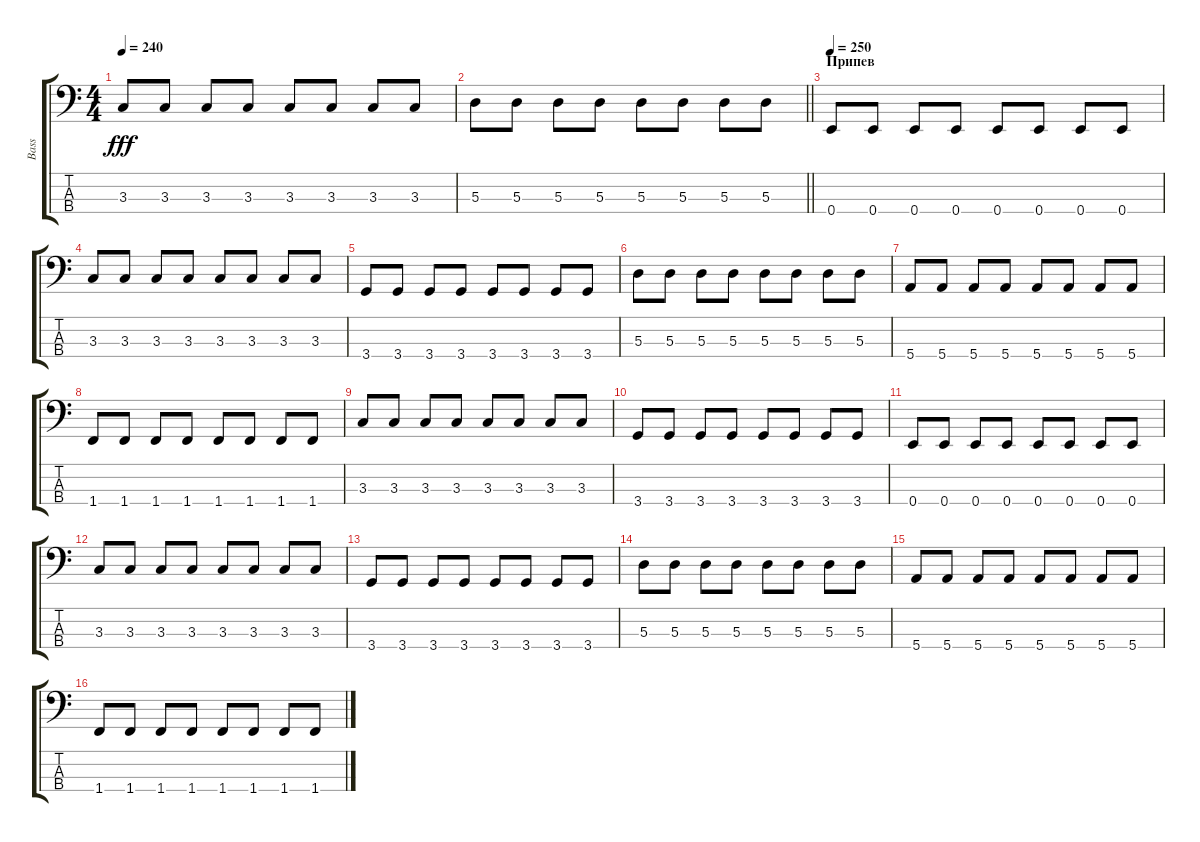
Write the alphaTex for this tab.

\track ("Bass" "Bass") {instrument electricbassfinger}
\staff {score tabs}
\tuning (G2 D2 A1 E1) {hide}
\ts (4 4)
\tempo 240
\clef f4
\ks c
3.3.8{dy fff} 3.3.8 3.3.8 3.3.8 3.3.8 3.3.8 3.3.8 3.3.8 |
\barLineRight lightlight
5.3.8 5.3.8 5.3.8 5.3.8 5.3.8 5.3.8 5.3.8 5.3.8 |
\section ("" "Припев")
\tempo 250
0.4.8 0.4.8 0.4.8 0.4.8 0.4.8 0.4.8 0.4.8 0.4.8 |
3.3.8 3.3.8 3.3.8 3.3.8 3.3.8 3.3.8 3.3.8 3.3.8 |
3.4.8 3.4.8 3.4.8 3.4.8 3.4.8 3.4.8 3.4.8 3.4.8 |
5.3.8 5.3.8 5.3.8 5.3.8 5.3.8 5.3.8 5.3.8 5.3.8 |
5.4.8 5.4.8 5.4.8 5.4.8 5.4.8 5.4.8 5.4.8 5.4.8 |
1.4.8 1.4.8 1.4.8 1.4.8 1.4.8 1.4.8 1.4.8 1.4.8 |
3.3.8 3.3.8 3.3.8 3.3.8 3.3.8 3.3.8 3.3.8 3.3.8 |
3.4.8 3.4.8 3.4.8 3.4.8 3.4.8 3.4.8 3.4.8 3.4.8 |
0.4.8 0.4.8 0.4.8 0.4.8 0.4.8 0.4.8 0.4.8 0.4.8 |
3.3.8 3.3.8 3.3.8 3.3.8 3.3.8 3.3.8 3.3.8 3.3.8 |
3.4.8 3.4.8 3.4.8 3.4.8 3.4.8 3.4.8 3.4.8 3.4.8 |
5.3.8 5.3.8 5.3.8 5.3.8 5.3.8 5.3.8 5.3.8 5.3.8 |
5.4.8 5.4.8 5.4.8 5.4.8 5.4.8 5.4.8 5.4.8 5.4.8 |
1.4.8 1.4.8 1.4.8 1.4.8 1.4.8 1.4.8 1.4.8 1.4.8
